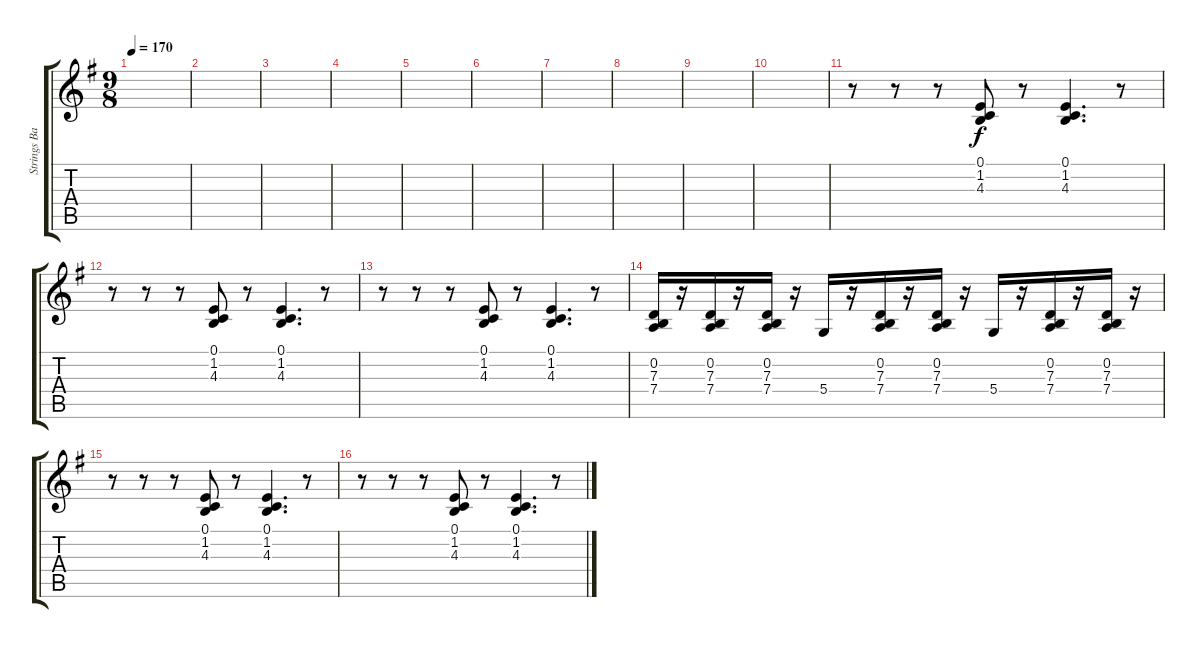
\track ("Strings Backing 1" "Strings Ba") {instrument stringensemble1}
\staff {score tabs}
\tuning (E4 B3 G3 D3 A2 E2) {hide}
\ts (9 8)
\tempo 170
\clef g2
\ks g
|
|
|
|
|
|
|
|
|
|
r.8 r.8 r.8 (0.1 1.2 4.3).8 r.8 (0.1 1.2 4.3).4{d} r.8 |
r.8 r.8 r.8 (0.1 1.2 4.3).8 r.8 (0.1 1.2 4.3).4{d} r.8 |
r.8 r.8 r.8 (0.1 1.2 4.3).8 r.8 (0.1 1.2 4.3).4{d} r.8 |
(0.2 7.3 7.4).16 r.16 (0.2 7.3 7.4).16 r.16 (0.2 7.3 7.4).16 r.16 5.4.16 r.16 (0.2 7.3 7.4).16 r.16 (0.2 7.3 7.4).16 r.16 5.4.16 r.16 (0.2 7.3 7.4).16 r.16 (0.2 7.3 7.4).16 r.16 |
r.8 r.8 r.8 (0.1 1.2 4.3).8 r.8 (0.1 1.2 4.3).4{d} r.8 |
r.8 r.8 r.8 (0.1 1.2 4.3).8 r.8 (0.1 1.2 4.3).4{d} r.8
